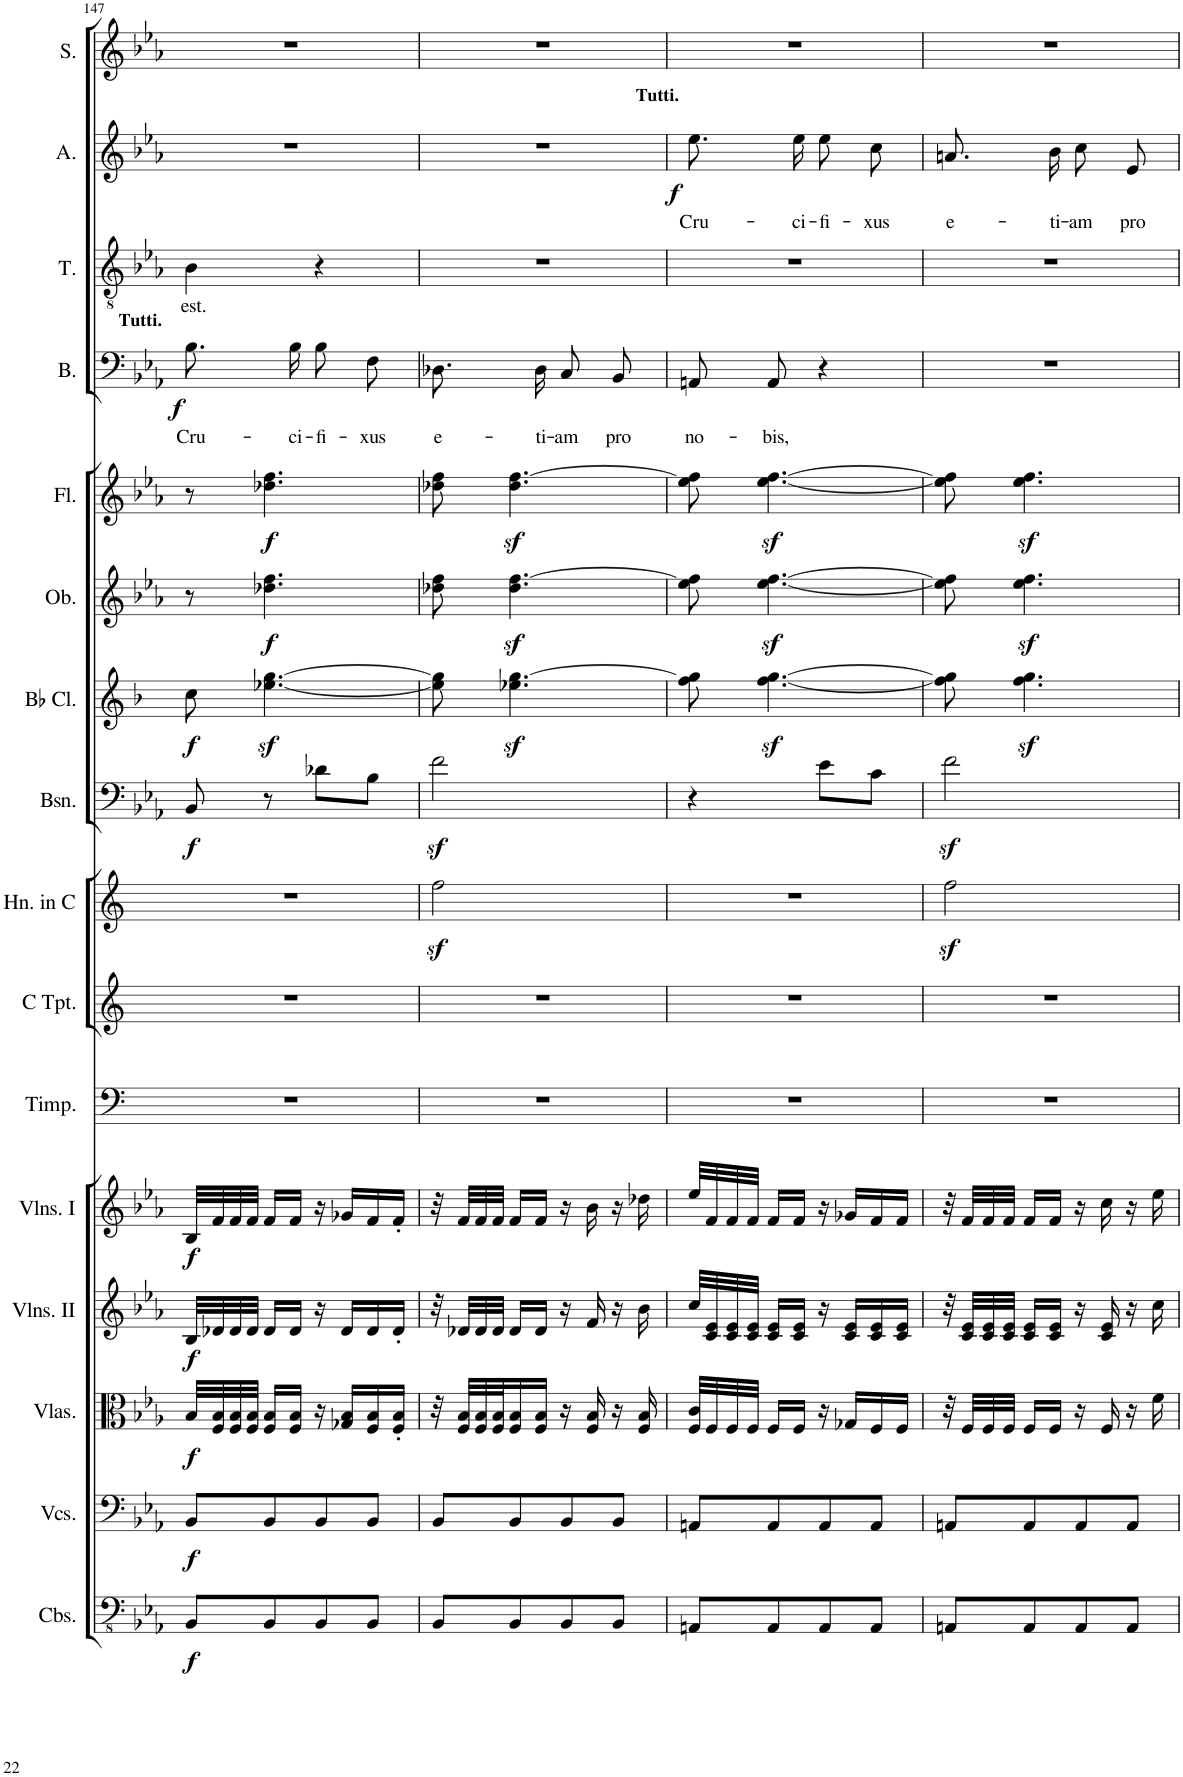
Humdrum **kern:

**kern	**dynam	**kern	**dynam	**kern	**dynam	**kern	**dynam	**kern	**dynam	**kern	**kern	**kern	**kern	**dynam	**kern	**dynam	**kern	**dynam	**kern	**dynam	**kern	**text	**dynam	**kern	**text	**kern	**text	**dynam	**kern
*part16	*part16	*part15	*part15	*part14	*part14	*part13	*part13	*part12	*part12	*part11	*part10	*part9	*part8	*part8	*part7	*part7	*part6	*part6	*part5	*part5	*part4	*part4	*part4	*part3	*part3	*part2	*part2	*part2	*part1
*staff16	*staff16	*staff15	*staff15	*staff14	*staff14	*staff13	*staff13	*staff12	*staff12	*staff11	*staff10	*staff9	*staff8	*staff8	*staff7	*staff7	*staff6	*staff6	*staff5	*staff5	*staff4	*staff4	*staff4	*staff3	*staff3	*staff2	*staff2	*staff2	*staff1
*I"Contrabasses	*	*I"Violoncellos	*	*I"Violas	*	*I"Violins II	*	*I"Violins I	*	*I"Timpani	*I"C Trumpet	*I"Horn in C	*I"Bassoon	*	*I"C Clarinet	*	*I"Oboe	*	*I"Flute	*	*I"Bass	*	*	*I"Tenor	*	*I"Alto	*	*	*I"Soprano
*I'Cbs.	*	*I'Vcs.	*	*I'Vlas.	*	*I'Vlns. II	*	*I'Vlns. I	*	*I'Timp.	*I'C Tpt.	*I'Hn. in C	*I'Bsn.	*	*I'C Cl.	*	*I'Ob.	*	*I'Fl.	*	*I'B.	*	*	*I'T.	*	*I'A.	*	*	*I'S.
!!LO:PB:g=z
*clefFv4	*	*clefF4	*	*clefC3	*	*clefG2	*	*clefG2	*	*clefF4	*clefG2	*clefG2	*clefF4	*	*clefG2	*	*clefG2	*	*clefG2	*	*clefF4	*	*	*clefGv2	*	*clefG2	*	*	*clefG2
*	*	*	*	*	*	*	*	*	*	*	*	*Trd4c7	*	*	*Trd1c2	*	*	*	*	*	*	*	*	*	*	*	*	*	*
*k[b-e-a-]	*	*k[b-e-a-]	*	*k[b-e-a-]	*	*k[b-e-a-]	*	*k[b-e-a-]	*	*k[]	*k[]	*k[]	*k[b-e-a-]	*	*k[b-]	*	*k[b-e-a-]	*	*k[b-e-a-]	*	*k[b-e-a-]	*	*	*k[b-e-a-]	*	*k[b-e-a-]	*	*	*k[b-e-a-]
*M2/4	*	*M2/4	*	*M2/4	*	*M2/4	*	*M2/4	*	*M2/4	*M2/4	*M2/4	*M2/4	*	*M2/4	*	*M2/4	*	*M2/4	*	*M2/4	*	*	*M2/4	*	*M2/4	*	*	*M2/4
=147	=147	=147	=147	=147	=147	=147	=147	=147	=147	=147	=147	=147	=147	=147	=147	=147	=147	=147	=147	=147	=147	=147	=147	=147	=147	=147	=147	=147	=147
!	!	!	!	!	!	!	!	!	!	!	!	!	!	!	!	!	!	!	!	!	!LO:TX:a:B:t=Tutti.	!	!	!	!	!	!	!	!
!	!LO:DY:b	!	!LO:DY:b	!	!LO:DY:b	!	!LO:DY:b	!	!LO:DY:b	!	!	!	!	!LO:DY:b	!	!LO:DY:b	!	!	!	!	!	!LO:LY:b	!LO:DY:b	!	!LO:LY:b	!	!	!	!
8BBB-/L	f	8BB-/L	f	32B-/LLL	f	32B-/LLL	f	32B-/LLL	f	2r	2r	2r	8BB-/	f	8cc\	f	8r	.	8r	.	8.B-\L	Cru-	f	4B-\	est.	2r	.	.	2r
.	.	.	.	32F/ 32B-/	.	32d-X/	.	32f/	.	.	.	.	.	.	.	.	.	.	.	.	.	.	.	.	.	.	.	.	.
.	.	.	.	32F/ 32B-/	.	32d-/	.	32f/	.	.	.	.	.	.	.	.	.	.	.	.	.	.	.	.	.	.	.	.	.
.	.	.	.	32F/ 32B-/JJJ	.	32d-/JJJ	.	32f/JJJ	.	.	.	.	.	.	.	.	.	.	.	.	.	.	.	.	.	.	.	.	.
!	!	!	!	!	!	!	!	!	!	!	!	!	!	!	!	!	!	!LO:DY:b	!	!LO:DY:b	!	!	!	!	!	!	!	!	!
8BBB-/	.	8BB-/	.	16F/ 16B-/LL	.	16d-/LL	.	16f/LL	.	.	.	.	8r	.	[4.ee-X\z< [4.gg\z<	.	4.dd-X\ 4.ff\	f	4.dd-X\ 4.ff\	f	.	.	.	.	.	.	.	.	.
!	!	!	!	!	!	!	!	!	!	!	!	!	!	!	!	!	!	!	!	!	!	!LO:LY:b	!	!	!	!	!	!	!
.	.	.	.	16F/ 16B-/JJ	.	16d-/JJ	.	16f/JJ	.	.	.	.	.	.	.	.	.	.	.	.	16B-\Jk	-ci-	.	.	.	.	.	.	.
!	!	!	!	!	!	!	!	!	!	!	!	!	!	!	!	!	!	!	!	!	!	!LO:LY:b	!	!	!	!	!	!	!
8BBB-/	.	8BB-/	.	16r	.	16r	.	16r	.	.	.	.	8d-X\L	.	.	.	.	.	.	.	8B-\L	-fi-	.	4r	.	.	.	.	.
.	.	.	.	16G-X/ 16B-/LL	.	16d-/LL	.	16g-X/LL	.	.	.	.	.	.	.	.	.	.	.	.	.	.	.	.	.	.	.	.	.
!	!	!	!	!	!	!	!	!	!	!	!	!	!	!	!	!	!	!	!	!	!	!LO:LY:b	!	!	!	!	!	!	!
8BBB-/J	.	8BB-/J	.	16F/ 16B-/	.	16d-/	.	16f/	.	.	.	.	8B-\J	.	.	.	.	.	.	.	8F\J	-xus	.	.	.	.	.	.	.
.	.	.	.	16F/' 16B-/'JJ	.	16d-'/JJ	.	16f'/JJ	.	.	.	.	.	.	.	.	.	.	.	.	.	.	.	.	.	.	.	.	.
=148	=148	=148	=148	=148	=148	=148	=148	=148	=148	=148	=148	=148	=148	=148	=148	=148	=148	=148	=148	=148	=148	=148	=148	=148	=148	=148	=148	=148	=148
!	!	!	!	!	!	!	!	!	!	!	!	!	!	!	!	!	!	!	!	!	!	!LO:LY:b	!	!	!	!	!	!	!
8BBB-/L	.	8BB-/L	.	32r	.	32r	.	32r	.	2r	2r	2ffz<\	2fz<\	.	8ee-\] 8gg\]	.	8dd-X\ 8ff\	.	8dd-X\ 8ff\	.	8.D-X\L	e-	.	2r	.	2r	.	.	2r
.	.	.	.	32F/ 32B-/LLL	.	32d-X/LLL	.	32f/LLL	.	.	.	.	.	.	.	.	.	.	.	.	.	.	.	.	.	.	.	.	.
.	.	.	.	32F/ 32B-/	.	32d-/	.	32f/	.	.	.	.	.	.	.	.	.	.	.	.	.	.	.	.	.	.	.	.	.
.	.	.	.	32F/ 32B-/J	.	32d-/JJJ	.	32f/JJJ	.	.	.	.	.	.	.	.	.	.	.	.	.	.	.	.	.	.	.	.	.
8BBB-/	.	8BB-/	.	16F/ 16B-/	.	16d-/LL	.	16f/LL	.	.	.	.	.	.	4.ee-X\z< [4.gg\z<	.	4.dd-\z< [4.ff\z<	.	4.dd-\z< [4.ff\z<	.	.	.	.	.	.	.	.	.	.
!	!	!	!	!	!	!	!	!	!	!	!	!	!	!	!	!	!	!	!	!	!	!LO:LY:b	!	!	!	!	!	!	!
.	.	.	.	16F/ 16B-/JJ	.	16d-/JJ	.	16f/JJ	.	.	.	.	.	.	.	.	.	.	.	.	16D-\Jk	-ti-	.	.	.	.	.	.	.
!	!	!	!	!	!	!	!	!	!	!	!	!	!	!	!	!	!	!	!	!	!	!LO:LY:b	!	!	!	!	!	!	!
8BBB-/	.	8BB-/	.	16r	.	16r	.	16r	.	.	.	.	.	.	.	.	.	.	.	.	8C/L	-am	.	.	.	.	.	.	.
.	.	.	.	16F/ 16B-/	.	16f/	.	16b-\	.	.	.	.	.	.	.	.	.	.	.	.	.	.	.	.	.	.	.	.	.
!	!	!	!	!	!	!	!	!	!	!	!	!	!	!	!	!	!	!	!	!	!	!LO:LY:b	!	!	!	!	!	!	!
8BBB-/J	.	8BB-/J	.	16r	.	16r	.	16r	.	.	.	.	.	.	.	.	.	.	.	.	8BB-/J	pro	.	.	.	.	.	.	.
.	.	.	.	16F/ 16B-/	.	16b-\	.	16dd-X\	.	.	.	.	.	.	.	.	.	.	.	.	.	.	.	.	.	.	.	.	.
=149	=149	=149	=149	=149	=149	=149	=149	=149	=149	=149	=149	=149	=149	=149	=149	=149	=149	=149	=149	=149	=149	=149	=149	=149	=149	=149	=149	=149	=149
!	!	!	!	!	!	!	!	!	!	!	!	!	!	!	!	!	!	!	!	!	!	!	!	!	!	!LO:TX:a:B:t=Tutti.	!	!	!
!	!	!	!	!	!	!	!	!	!	!	!	!	!	!	!	!	!	!	!	!	!	!LO:LY:b	!	!	!	!	!LO:LY:b	!LO:DY:b	!
8AAAn/L	.	8AAn/L	.	32F/ 32c/LLL	.	32cc/LLL	.	32ee-/LLL	.	2r	2r	2r	4r	.	8ff\ 8gg\]	.	8ee-\ 8ff\]	.	8ee-\ 8ff\]	.	8AAn/L	no-	.	2r	.	8.ee-\L	Cru-	f	2r
.	.	.	.	32F/	.	32c/ 32e-/	.	32f/	.	.	.	.	.	.	.	.	.	.	.	.	.	.	.	.	.	.	.	.	.
.	.	.	.	32F/	.	32c/ 32e-/	.	32f/	.	.	.	.	.	.	.	.	.	.	.	.	.	.	.	.	.	.	.	.	.
.	.	.	.	32F/JJJ	.	32c/ 32e-/JJJ	.	32f/JJJ	.	.	.	.	.	.	.	.	.	.	.	.	.	.	.	.	.	.	.	.	.
!	!	!	!	!	!	!	!	!	!	!	!	!	!	!	!	!	!	!	!	!	!	!LO:LY:b	!	!	!	!	!	!	!
8AAA/	.	8AA/	.	16F/LL	.	16c/ 16e-/LL	.	16f/LL	.	.	.	.	.	.	[4.ff\z< [4.gg\z<	.	[4.ee-\z< [4.ff\z<	.	[4.ee-\z< [4.ff\z<	.	8AA/J	-bis,	.	.	.	.	.	.	.
!	!	!	!	!	!	!	!	!	!	!	!	!	!	!	!	!	!	!	!	!	!	!	!	!	!	!	!LO:LY:b	!	!
.	.	.	.	16F/JJ	.	16c/ 16e-/JJ	.	16f/JJ	.	.	.	.	.	.	.	.	.	.	.	.	.	.	.	.	.	16ee-\Jk	-ci-	.	.
!	!	!	!	!	!	!	!	!	!	!	!	!	!	!	!	!	!	!	!	!	!	!	!	!	!	!	!LO:LY:b	!	!
8AAA/	.	8AA/	.	16r	.	16r	.	16r	.	.	.	.	8e-\L	.	.	.	.	.	.	.	4r	.	.	.	.	8ee-\L	-fi-	.	.
.	.	.	.	16G-X/LL	.	16c/ 16e-/LL	.	16g-X/LL	.	.	.	.	.	.	.	.	.	.	.	.	.	.	.	.	.	.	.	.	.
!	!	!	!	!	!	!	!	!	!	!	!	!	!	!	!	!	!	!	!	!	!	!	!	!	!	!	!LO:LY:b	!	!
8AAA/J	.	8AA/J	.	16F/	.	16c/ 16e-/	.	16f/	.	.	.	.	8c\J	.	.	.	.	.	.	.	.	.	.	.	.	8cc\J	-xus	.	.
.	.	.	.	16F/JJ	.	16c/ 16e-/JJ	.	16f/JJ	.	.	.	.	.	.	.	.	.	.	.	.	.	.	.	.	.	.	.	.	.
=150	=150	=150	=150	=150	=150	=150	=150	=150	=150	=150	=150	=150	=150	=150	=150	=150	=150	=150	=150	=150	=150	=150	=150	=150	=150	=150	=150	=150	=150
!	!	!	!	!	!	!	!	!	!	!	!	!	!	!	!	!	!	!	!	!	!	!	!	!	!	!	!LO:LY:b	!	!
8AAAn/L	.	8AAn/L	.	32r	.	32r	.	32r	.	2r	2r	2ffz<\	2fz<\	.	8ff\] 8gg\]	.	8ee-\] 8ff\]	.	8ee-\] 8ff\]	.	2r	.	.	2r	.	8.an/L	e-	.	2r
.	.	.	.	32F/LLL	.	32c/ 32e-/LLL	.	32f/LLL	.	.	.	.	.	.	.	.	.	.	.	.	.	.	.	.	.	.	.	.	.
.	.	.	.	32F/	.	32c/ 32e-/	.	32f/	.	.	.	.	.	.	.	.	.	.	.	.	.	.	.	.	.	.	.	.	.
.	.	.	.	32F/JJJ	.	32c/ 32e-/JJJ	.	32f/JJJ	.	.	.	.	.	.	.	.	.	.	.	.	.	.	.	.	.	.	.	.	.
8AAA/	.	8AA/	.	16F/LL	.	16c/ 16e-/LL	.	16f/LL	.	.	.	.	.	.	4.ff\z< 4.gg\z<	.	4.ee-\z< 4.ff\z<	.	4.ee-\z< 4.ff\z<	.	.	.	.	.	.	.	.	.	.
!	!	!	!	!	!	!	!	!	!	!	!	!	!	!	!	!	!	!	!	!	!	!	!	!	!	!	!LO:LY:b	!	!
.	.	.	.	16F/JJ	.	16c/ 16e-/JJ	.	16f/JJ	.	.	.	.	.	.	.	.	.	.	.	.	.	.	.	.	.	16b-/Jk	-ti-	.	.
!	!	!	!	!	!	!	!	!	!	!	!	!	!	!	!	!	!	!	!	!	!	!	!	!	!	!	!LO:LY:b	!	!
8AAA/	.	8AA/	.	16r	.	16r	.	16r	.	.	.	.	.	.	.	.	.	.	.	.	.	.	.	.	.	8cc/L	-am	.	.
.	.	.	.	16F/	.	16c/ 16e-/	.	16cc\	.	.	.	.	.	.	.	.	.	.	.	.	.	.	.	.	.	.	.	.	.
!	!	!	!	!	!	!	!	!	!	!	!	!	!	!	!	!	!	!	!	!	!	!	!	!	!	!	!LO:LY:b	!	!
8AAA/J	.	8AA/J	.	16r	.	16r	.	16r	.	.	.	.	.	.	.	.	.	.	.	.	.	.	.	.	.	8e-/J	pro	.	.
.	.	.	.	16f\	.	16cc\	.	16ee-\	.	.	.	.	.	.	.	.	.	.	.	.	.	.	.	.	.	.	.	.	.
=	=	=	=	=	=	=	=	=	=	=	=	=	=	=	=	=	=	=	=	=	=	=	=	=	=	=	=	=	=
*-	*-	*-	*-	*-	*-	*-	*-	*-	*-	*-	*-	*-	*-	*-	*-	*-	*-	*-	*-	*-	*-	*-	*-	*-	*-	*-	*-	*-	*-
